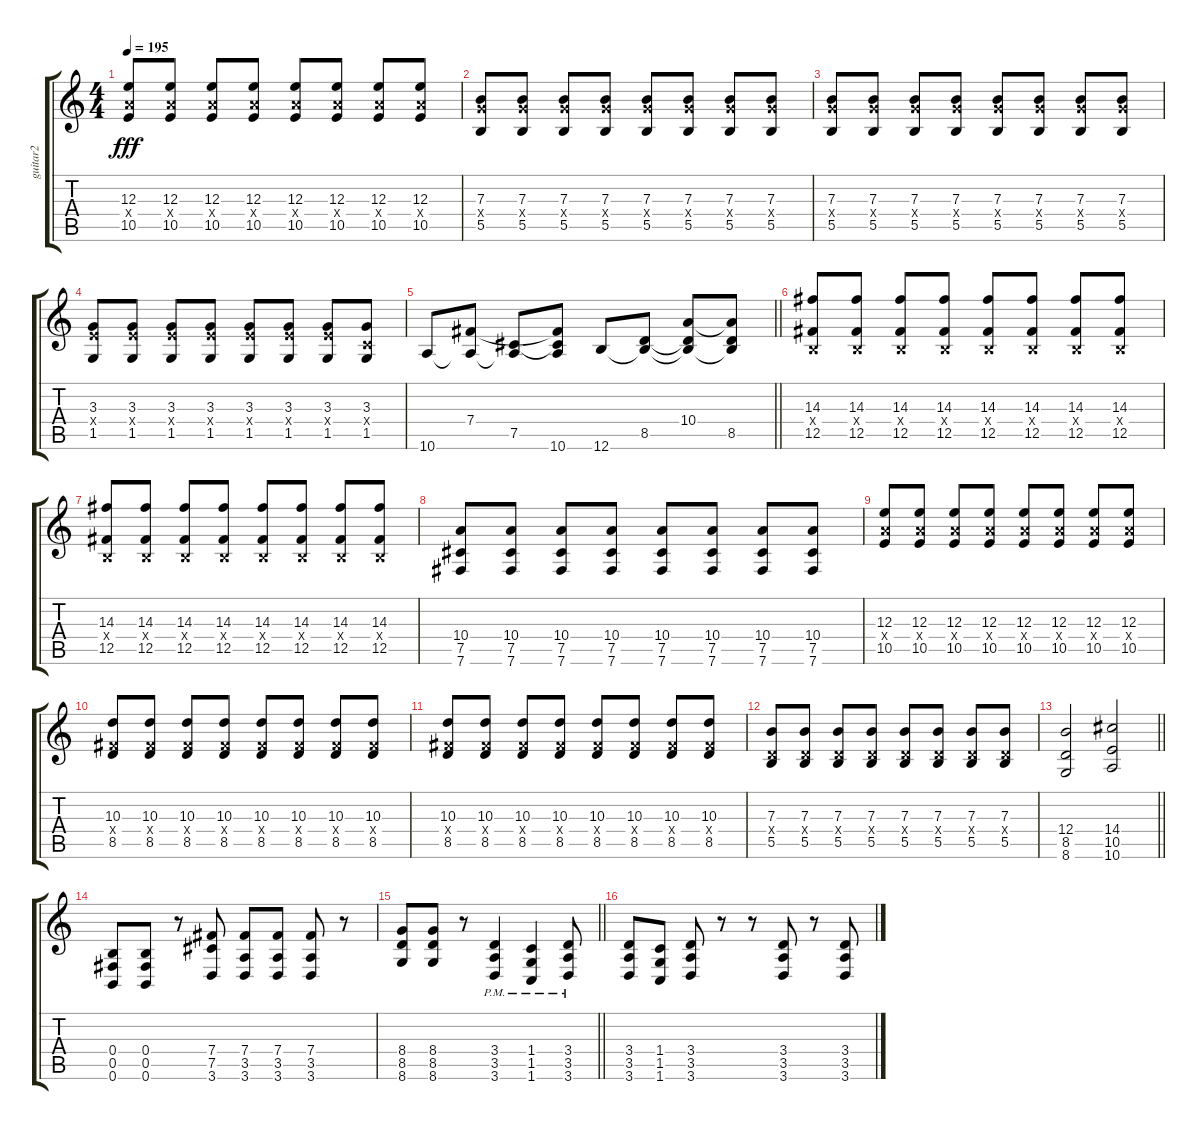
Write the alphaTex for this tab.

\track ("guitar2" "guitar2") {instrument distortionguitar}
\staff {score tabs}
\tuning (Db4 Ab3 E3 B2 Gb2 B1) {hide}
\ts (4 4)
\tempo 195
\clef g2
\ks c
(12.3 10.4{x} 10.5).8{dy fff} (12.3 10.4{x} 10.5).8 (12.3 10.4{x} 10.5).8 (12.3 10.4{x} 10.5).8 (12.3 10.4{x} 10.5).8 (12.3 10.4{x} 10.5).8 (12.3 10.4{x} 10.5).8 (12.3 10.4{x} 10.5).8 |
(7.3 8.4{x} 5.5).8 (7.3 8.4{x} 5.5).8 (7.3 8.4{x} 5.5).8 (7.3 8.4{x} 5.5).8 (7.3 8.4{x} 5.5).8 (7.3 8.4{x} 5.5).8 (7.3 8.4{x} 5.5).8 (7.3 8.4{x} 5.5).8 |
(7.3 8.4{x} 5.5).8 (7.3 8.4{x} 5.5).8 (7.3 8.4{x} 5.5).8 (7.3 8.4{x} 5.5).8 (7.3 8.4{x} 5.5).8 (7.3 8.4{x} 5.5).8 (7.3 8.4{x} 5.5).8 (7.3 8.4{x} 5.5).8 |
(3.3 5.4{x} 1.5).8 (3.3 5.4{x} 1.5).8 (3.3 5.4{x} 1.5).8 (3.3 5.4{x} 1.5).8 (3.3 5.4{x} 1.5).8 (3.3 5.4{x} 1.5).8 (3.3 5.4{x} 1.5).8 (3.3 1.4{x} 1.5).8 |
\barLineRight lightlight
10.6.8 (7.4 10.6{t}).8 (7.5 10.6{t}).8 (7.4{t} 7.5{t} 10.6).8 12.6.8 (8.5 12.6{t}).8 (10.4 8.5{t} 12.6{t}).8 (10.4{t} 8.5 12.6{t}).8 |
(14.3 0.4{x} 12.5).8 (14.3 0.4{x} 12.5).8 (14.3 0.4{x} 12.5).8 (14.3 0.4{x} 12.5).8 (14.3 0.4{x} 12.5).8 (14.3 0.4{x} 12.5).8 (14.3 0.4{x} 12.5).8 (14.3 0.4{x} 12.5).8 |
(14.3 0.4{x} 12.5).8 (14.3 0.4{x} 12.5).8 (14.3 0.4{x} 12.5).8 (14.3 0.4{x} 12.5).8 (14.3 0.4{x} 12.5).8 (14.3 0.4{x} 12.5).8 (14.3 0.4{x} 12.5).8 (14.3 0.4{x} 12.5).8 |
(10.4 7.5 7.6).8 (10.4 7.5 7.6).8 (10.4 7.5 7.6).8 (10.4 7.5 7.6).8 (10.4 7.5 7.6).8 (10.4 7.5 7.6).8 (10.4 7.5 7.6).8 (10.4 7.5 7.6).8 |
(12.3 10.4{x} 10.5).8 (12.3 10.4{x} 10.5).8 (12.3 10.4{x} 10.5).8 (12.3 10.4{x} 10.5).8 (12.3 10.4{x} 10.5).8 (12.3 10.4{x} 10.5).8 (12.3 10.4{x} 10.5).8 (12.3 10.4{x} 10.5).8 |
(10.3 7.4{x} 8.5).8 (10.3 7.4{x} 8.5).8 (10.3 7.4{x} 8.5).8 (10.3 7.4{x} 8.5).8 (10.3 7.4{x} 8.5).8 (10.3 7.4{x} 8.5).8 (10.3 7.4{x} 8.5).8 (10.3 7.4{x} 8.5).8 |
(10.3 7.4{x} 8.5).8 (10.3 7.4{x} 8.5).8 (10.3 7.4{x} 8.5).8 (10.3 7.4{x} 8.5).8 (10.3 7.4{x} 8.5).8 (10.3 7.4{x} 8.5).8 (10.3 7.4{x} 8.5).8 (10.3 7.4{x} 8.5).8 |
(7.3 3.4{x} 5.5).8 (7.3 3.4{x} 5.5).8 (7.3 3.4{x} 5.5).8 (7.3 3.4{x} 5.5).8 (7.3 3.4{x} 5.5).8 (7.3 3.4{x} 5.5).8 (7.3 3.4{x} 5.5).8 (7.3 3.4{x} 5.5).8 |
\barLineRight lightlight
(12.4 8.5 8.6).2 (14.4 10.5 10.6).2 |
\section ("" "")
(0.4 0.5 0.6).8 (0.4 0.5 0.6).8 r.8 (7.4 7.5 3.6).8 (7.4 3.5 3.6).8 (7.4 3.5 3.6).8 (7.4 3.5 3.6).8 r.8 |
\barLineRight lightlight
(8.4 8.5 8.6).8 (8.4 8.5 8.6).8 r.8 (3.4{pm} 3.5{pm} 3.6{pm}).4 (1.4{pm} 1.5{pm} 1.6{pm}).4 (3.4{pm} 3.5{pm} 3.6{pm}).8 |
\section ("" "")
(3.4 3.5 3.6).8 (1.4 1.5 1.6).8 (3.4 3.5 3.6).8 r.8 r.8 (3.4 3.5 3.6).8 r.8 (3.4 3.5 3.6).8
